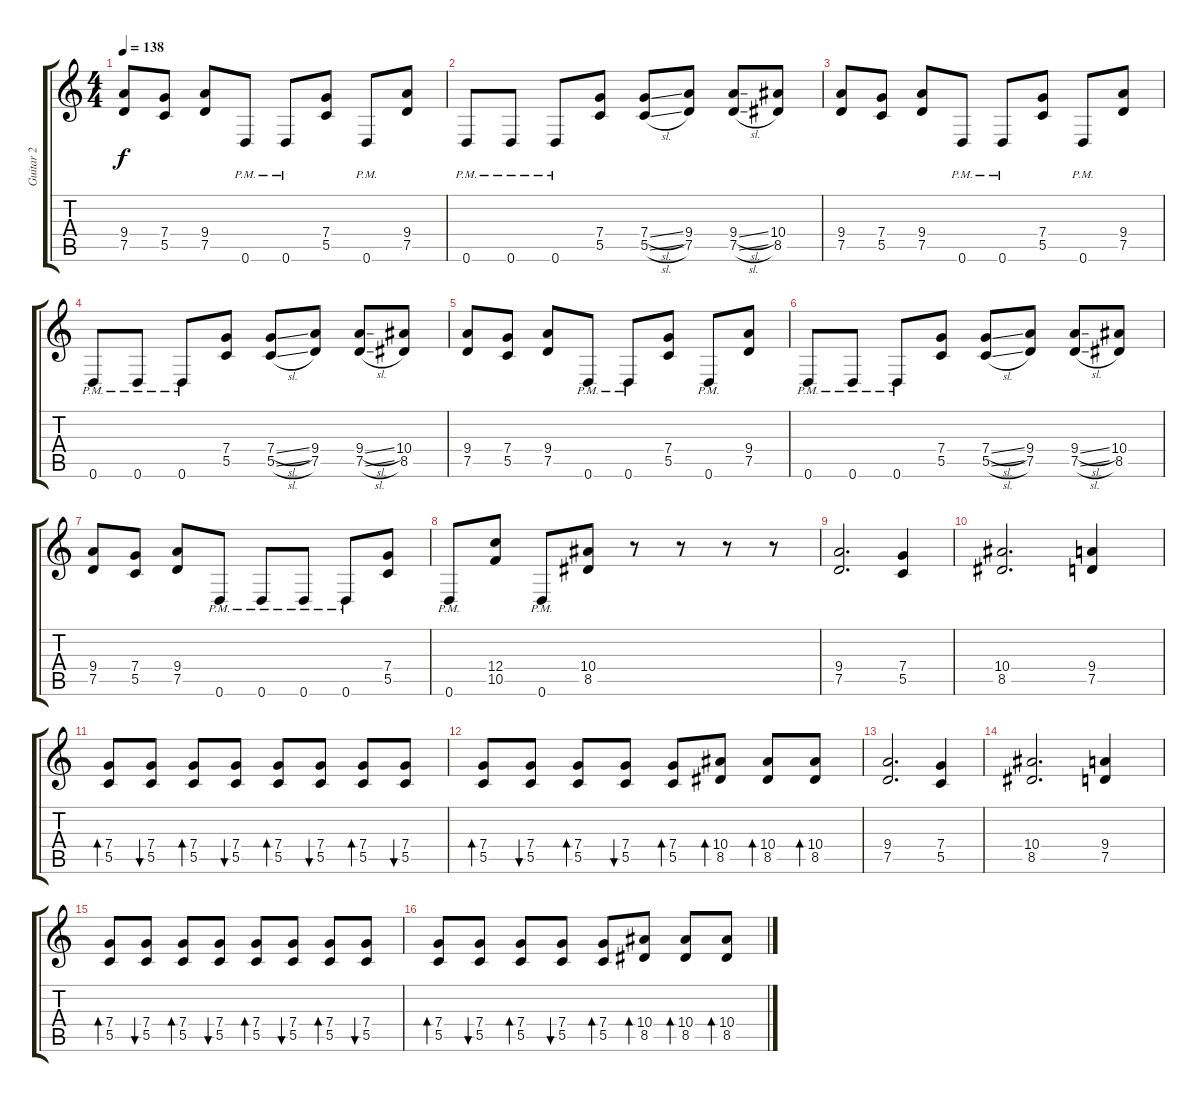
\track ("Guitar 2" "Guitar 2") {instrument distortionguitar}
\staff {score tabs}
\tuning (D4 A3 F3 C3 G2 D2) {hide}
\ts (4 4)
\tempo 138
\clef g2
\ks c
(9.4 7.5).8{dy f balance 3} (7.4 5.5).8 (9.4 7.5).8 0.6{pm}.8 0.6{pm}.8 (7.4 5.5).8 0.6{pm}.8 (9.4 7.5).8 |
0.6{pm}.8 0.6{pm}.8 0.6{pm}.8 (7.4 5.5).8 (7.4{sl} 5.5{sl}).8 (9.4 7.5).8 (9.4{sl} 7.5{sl}).8 (10.4 8.5).8 |
(9.4 7.5).8 (7.4 5.5).8 (9.4 7.5).8 0.6{pm}.8 0.6{pm}.8 (7.4 5.5).8 0.6{pm}.8 (9.4 7.5).8 |
0.6{pm}.8 0.6{pm}.8 0.6{pm}.8 (7.4 5.5).8 (7.4{sl} 5.5{sl}).8 (9.4 7.5).8 (9.4{sl} 7.5{sl}).8 (10.4 8.5).8 |
(9.4 7.5).8{balance 3} (7.4 5.5).8 (9.4 7.5).8 0.6{pm}.8 0.6{pm}.8 (7.4 5.5).8 0.6{pm}.8 (9.4 7.5).8 |
0.6{pm}.8 0.6{pm}.8 0.6{pm}.8 (7.4 5.5).8 (7.4{sl} 5.5{sl}).8 (9.4 7.5).8 (9.4{sl} 7.5{sl}).8 (10.4 8.5).8 |
(9.4 7.5).8 (7.4 5.5).8 (9.4 7.5).8 0.6{pm}.8 0.6{pm}.8 0.6{pm}.8 0.6{pm}.8 (7.4 5.5).8 |
0.6{pm}.8 (12.4 10.5).8 0.6{pm}.8 (10.4 8.5).8 r.8 r.8 r.8 r.8 |
(9.4 7.5).2{d} (7.4 5.5).4 |
(10.4 8.5).2{d} (9.4 7.5).4 |
(7.4 5.5).8{bd 60} (7.4 5.5).8{bu 60} (7.4 5.5).8{bd 60} (7.4 5.5).8{bu 60} (7.4 5.5).8{bd 60} (7.4 5.5).8{bu 60} (7.4 5.5).8{bd 60} (7.4 5.5).8{bu 60} |
(7.4 5.5).8{bd 60} (7.4 5.5).8{bu 60} (7.4 5.5).8{bd 60} (7.4 5.5).8{bu 60} (7.4 5.5).8{bd 60} (10.4 8.5).8{bd 60} (10.4 8.5).8{bd 60} (10.4 8.5).8{bd 60} |
(9.4 7.5).2{d} (7.4 5.5).4 |
(10.4 8.5).2{d} (9.4 7.5).4 |
(7.4 5.5).8{bd 60} (7.4 5.5).8{bu 60} (7.4 5.5).8{bd 60} (7.4 5.5).8{bu 60} (7.4 5.5).8{bd 60} (7.4 5.5).8{bu 60} (7.4 5.5).8{bd 60} (7.4 5.5).8{bu 60} |
(7.4 5.5).8{bd 60} (7.4 5.5).8{bu 60} (7.4 5.5).8{bd 60} (7.4 5.5).8{bu 60} (7.4 5.5).8{bd 60} (10.4 8.5).8{bd 60} (10.4 8.5).8{bd 60} (10.4 8.5).8{bd 60}
